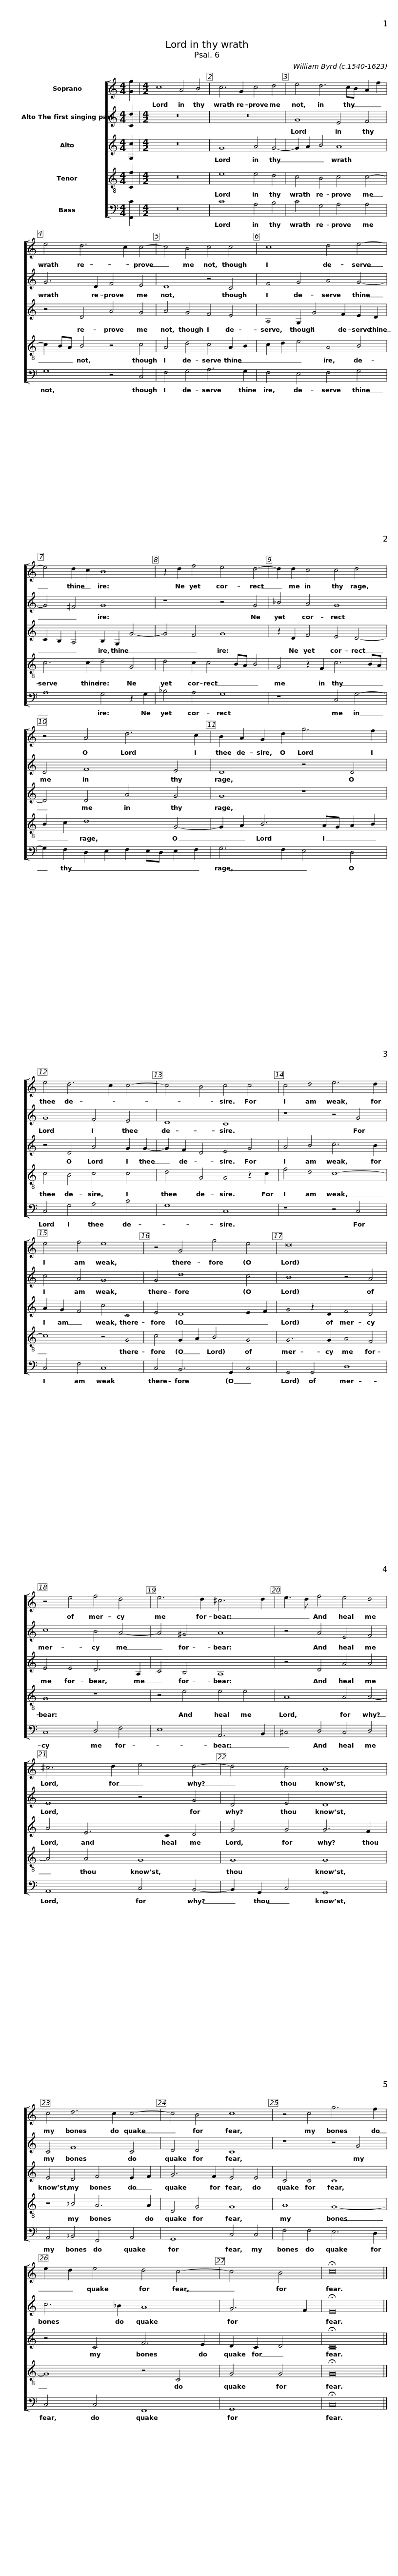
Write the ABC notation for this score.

X:1
%%score [ 1 2 3 4 5 ]
L:1/8
M:4/4
I:linebreak $
K:C
V:1 treble
V:2 treble transpose=-12
V:3 treble transpose=-12
V:4 treble-8 transpose=-12
V:5 bass
V:1
 [Gg]2 |[M:4/2] c8 A4 B4 | c6 G2 c4 d4 | e4 d6 cB A2 f2 |$ e4 d6 c2 c4- | %5
 c4 B4 c4 c4 | c8 d4 e4- | e4 d2 c2 B8 |$ z2 d2 f4 e4 d4- | d2 d2 c4 c4 d4 | %10
 z4 A4 d6 c2 | B2 A2 G2 d2 g6 f2 |$ e4 d6 c2 c4- | c4 B4 c4 c4 | c4 d4 e6 d2 | %15
 e4 f4 e8 |$ z4 G4 g4 e4 | d16 | z4 e4 f4 d4 | e6 d2 ^c6 d2 |$ %20
 e3 d f4 e4 d4 | ^c6 d2 e4 d4- | d4 c4 B8 | c4 d6 c2 c4- |$ c4 B4 c8 | %25
 z4 c4 g6 f2 | e2 d2 e4 d4 c4- | c4 B4 | !fermata!c16 |] %29
V:2
 [Cd]2 |[M:4/2] z16 | z16 | G8 E4 F4 |$ G6 D2 F4 E4 | %5
 D8 z4 C4 | F4 G4 A4 G4- | G4 ^F4 G8 |$ z8 z4 G4 | _B4 A4 G8 | %10
 D4 F8 E4 | D8 z4 D4 |$ G8 F4 E4 | D8 C8 | z8 z4 G4 | %15
 c4 A4 G8 |$ G4 d8 c4 | B8 z4 A4 | c8 B4 A4- | A4 ^G4 A8 |$ %20
 z4 A4 E4 F4 | E8 z4 G4 | D4 E4 D8 | C4 F8 C4 |$ D4 D4 C8 | %25
 z8 z4 G4 | c6 _B2 A8 | G6 F2 | !fermata!E16 |] %29
V:3
 [G,c]2 |[M:4/2] z16 | G8 A4 G4- | G2 A2 B4 A8 |$ z4 D4 A4 G4 | %5
 A4 G4 F4 E4 | A,4 G,2 G4 F2 E2 D2 | C2 B,2 A,4 B,2 G,2 G4- |$ G4 F4 G8 | z2 D2 F4 E4 D4- | %10
 D4 D4 A4 G4 | G8 z8 |$ z4 D4 A4 G2 G2- | G2 F2 D4 E4 G4 | A4 B4 c6 B2 | %15
 A2 G2 F4 c4 C4 |$ E4 D8 E2 F2 | G4 z2 D2 F4 D4 | E4 E4 D6 A,2 | C4 B,4 A,8 |$ %20
 z4 D4 A4 A4 | A4 E6 C2 D4 | G4 G4 G6 F2 | E4 D4 F4 E2 F2 |$ G6 F2 E4 E4 | %25
 C4 C4 C8 | z4 C4 F6 E2 | D2 C2 D4 | !fermata!C16 |] %29
V:4
 [Cf]2 |[M:4/2] z16 | e8 e4 d4 | c4 B4 c4 c4- |$ c2 BA B4 z4 c4 | %5
 A4 d4 c4 A2 B2 | c2 d2 e4 A4 B4 | c6 c2 d4 G4 |$ d4 c2 c4 BA B4 | G4 z2 F2 c6 BA | %10
 B2 c2 d8 G4- | G2 A2 B6 AG A2 B2 |$ c4 B4 c4 c4 | d4 G4 G4 z2 c2 | f4 d4 c8- | %15
 c8 z4 G4 |$ c4 G2 A2 B4 G4 | G6 G2 A4 F4 | G8 z8 | z4 e4 e4 e4 |$ %20
 A8 A4 A4- | A4 A4 G8 | G8 G8 | z4 _B4 A6 A2 |$ D4 G4 G8 | %25
 A8 G8- | G8 z4 C4 | G4 G4 | !fermata!G16 |] %29
V:5
 [F,,C]2 |[M:4/2] z16 | C8 A,4 B,4 | C4 G,4 A,4 A,4 |$ G,8 z4 C,4 | %5
 F,4 G,4 A,6 G,2 | F,4 E,4 F,4 G,4 | A,8 G,4 z2 G,2 |$ _B,4 A,4 G,8 | z8 C,4 G,4- | %10
 G,2 F,2 D,2 E,2 F,2 E,D, E,2 F,2 | G,6 F,2 E,4 D,4 |$ C,4 G,4 A,4 C4 | G,8 C,8 | z8 z4 C,4 | %15
 C,4 F,4 C,8 |$ C,4 B,,6 G,,2 C,4 | G,,4 G,,4 D,8 | C,8 D,4 F,4 | E,8 A,,6 B,,2 |$ %20
 ^C,4 D,4 C,4 D,4 | A,,8 C,4 B,,4- | B,,2 G,,2 C,4 G,,8 | A,,4 _B,,4 F,,4 A,,4 |$ G,,8 C,4 C,4 | %25
 F,4 F,4 E,6 D,2 | C,4 C,4 F,,8 | G,,8 | !fermata!C,16 |] %29
